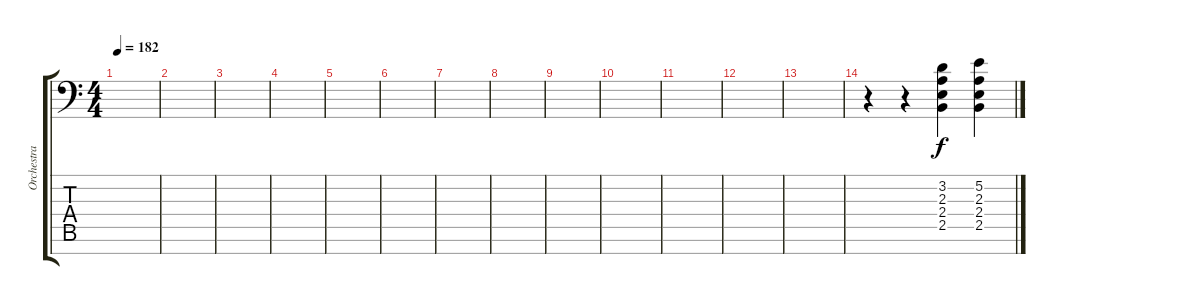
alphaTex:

\track ("Orchestra Hits" "Orchestra ") {instrument harpsichord}
\staff {score tabs}
\tuning (E4 B3 G3 D3 A2 E2 C-1) {hide}
\ts (4 4)
\tempo 182
\clef f4
\ks c
|
|
|
|
|
|
|
|
|
|
|
|
|
r.4 r.4 (3.2 2.3 2.4 2.5).4 (5.2 2.3 2.4 2.5).4
